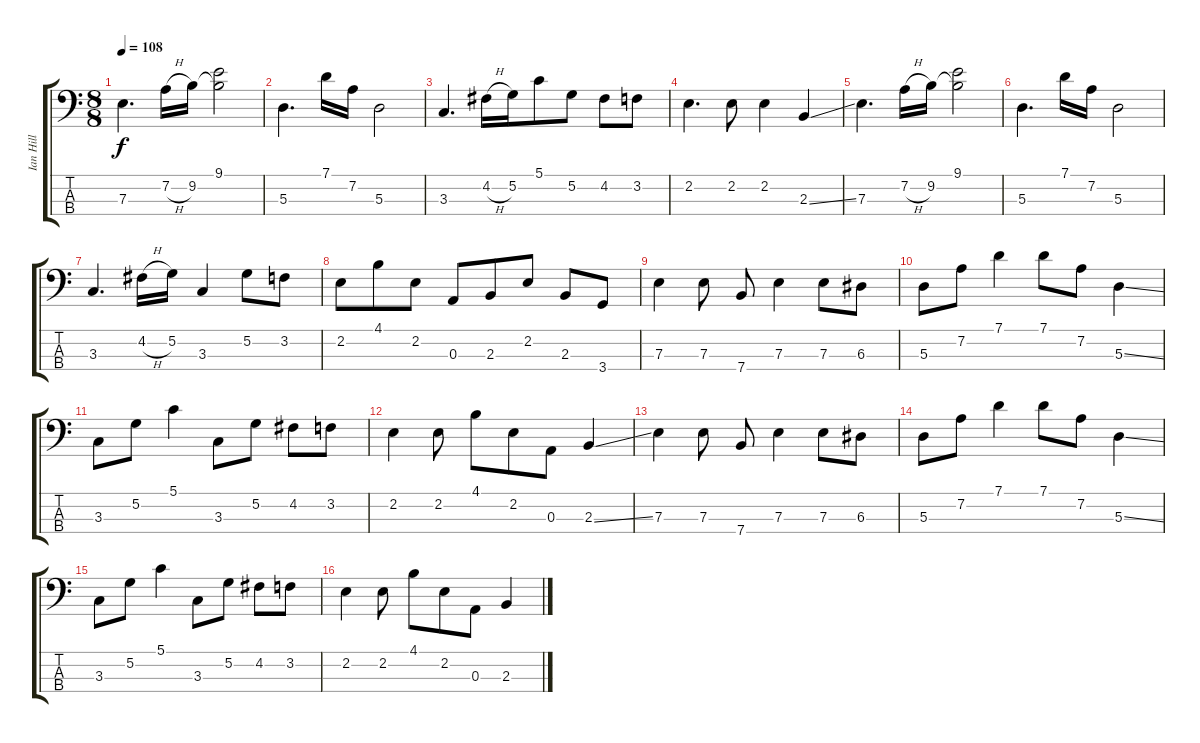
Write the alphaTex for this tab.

\track ("Ian Hill" "Ian Hill") {instrument electricbassfinger}
\staff {score tabs}
\tuning (G2 D2 A1 E1) {hide}
\ts (8 8)
\tempo 108
\clef f4
\ks c
7.3.4{d dy f} 7.2{h}.16 9.2.16 (9.1 9.2{t}).2 |
5.3.4{d} 7.1.16 7.2.16 5.3.2 |
3.3.4{d} 4.2{h}.16 5.2.16 5.1.8 5.2.8 4.2.8 3.2.8 |
2.2.4{d} 2.2.8 2.2.4 2.3{ss}.4 |
7.3.4{d} 7.2{h}.16 9.2.16 (9.1 9.2{t}).2 |
5.3.4{d} 7.1.16 7.2.16 5.3.2 |
3.3.4{d} 4.2{h}.16 5.2.16 3.3.4 5.2.8 3.2.8 |
2.2.8 4.1.8 2.2.8 0.3.8 2.3.8 2.2.8 2.3.8 3.4.8 |
7.3.4 7.3.8 7.4.8 7.3.4 7.3.8 6.3.8 |
5.3.8 7.2.8 7.1.4 7.1.8 7.2.8 5.3{ss}.4 |
3.3.8 5.2.8 5.1.4 3.3.8 5.2.8 4.2.8 3.2.8 |
2.2.4 2.2.8 4.1.8 2.2.8 0.3.8 2.3{ss}.4 |
7.3.4 7.3.8 7.4.8 7.3.4 7.3.8 6.3.8 |
5.3.8 7.2.8 7.1.4 7.1.8 7.2.8 5.3{ss}.4 |
3.3.8 5.2.8 5.1.4 3.3.8 5.2.8 4.2.8 3.2.8 |
2.2.4 2.2.8 4.1.8 2.2.8 0.3.8 2.3{ss}.4
